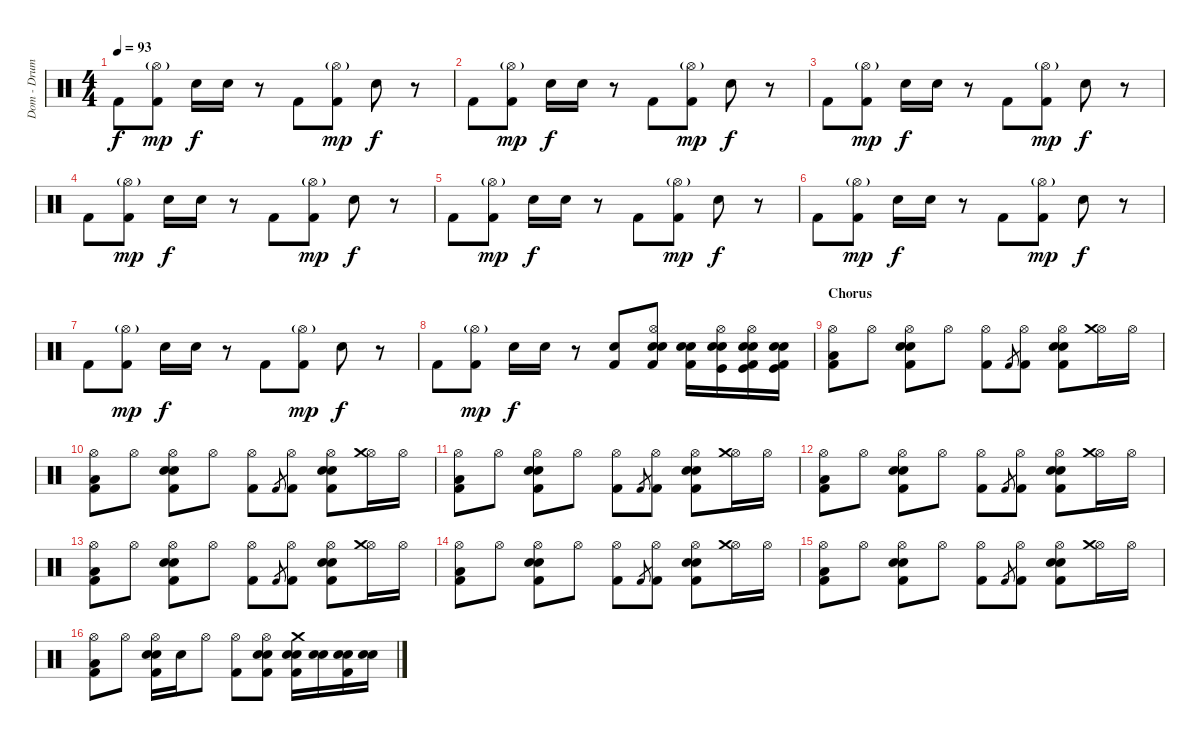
\track ("Dom - Drums" "Dom - Drum") {instrument percussion}
\staff {score}
\articulation defaults
\ts (4 4)
\tempo 93
\clef neutral
\ks c "Kick (hit) 2".8{dy f}
("Hi-Hat (open)"{g} "Kick (hit) 2").8{dy mp} "Electric Snare (hit)".16{dy f} "Electric Snare (hit)".16 r.8 "Kick (hit) 2".8 ("Hi-Hat (open)"{g} "Kick (hit) 2").8{dy mp} "Electric Snare (hit)".8{dy f} r.8 |
"Kick (hit) 2".8 ("Hi-Hat (open)"{g} "Kick (hit) 2").8{dy mp} "Electric Snare (hit)".16{dy f} "Electric Snare (hit)".16 r.8 "Kick (hit) 2".8 ("Hi-Hat (open)"{g} "Kick (hit) 2").8{dy mp} "Electric Snare (hit)".8{dy f} r.8 |
"Kick (hit) 2".8 ("Hi-Hat (open)"{g} "Kick (hit) 2").8{dy mp} "Electric Snare (hit)".16{dy f} "Electric Snare (hit)".16 r.8 "Kick (hit) 2".8 ("Hi-Hat (open)"{g} "Kick (hit) 2").8{dy mp} "Electric Snare (hit)".8{dy f} r.8 |
"Kick (hit) 2".8 ("Hi-Hat (open)"{g} "Kick (hit) 2").8{dy mp} "Electric Snare (hit)".16{dy f} "Electric Snare (hit)".16 r.8 "Kick (hit) 2".8 ("Hi-Hat (open)"{g} "Kick (hit) 2").8{dy mp} "Electric Snare (hit)".8{dy f} r.8 |
"Kick (hit) 2".8 ("Hi-Hat (open)"{g} "Kick (hit) 2").8{dy mp} "Electric Snare (hit)".16{dy f} "Electric Snare (hit)".16 r.8 "Kick (hit) 2".8 ("Hi-Hat (open)"{g} "Kick (hit) 2").8{dy mp} "Electric Snare (hit)".8{dy f} r.8 |
"Kick (hit) 2".8 ("Hi-Hat (open)"{g} "Kick (hit) 2").8{dy mp} "Electric Snare (hit)".16{dy f} "Electric Snare (hit)".16 r.8 "Kick (hit) 2".8 ("Hi-Hat (open)"{g} "Kick (hit) 2").8{dy mp} "Electric Snare (hit)".8{dy f} r.8 |
"Kick (hit) 2".8 ("Hi-Hat (open)"{g} "Kick (hit) 2").8{dy mp} "Electric Snare (hit)".16{dy f} "Electric Snare (hit)".16 r.8 "Kick (hit) 2".8 ("Hi-Hat (open)"{g} "Kick (hit) 2").8{dy mp} "Electric Snare (hit)".8{dy f} r.8 |
"Kick (hit) 2".8 ("Hi-Hat (open)"{g} "Kick (hit) 2").8{dy mp} "Electric Snare (hit)".16{dy f} "Electric Snare (hit)".16 r.8 ("Electric Snare (hit)" "Kick (hit) 2").8 ("Hi-Hat (open)" "Snare (hit) 2" "Electric Snare (hit)" "Kick (hit) 2").8 ("Snare (hit) 2" "Electric Snare (hit)" "Kick (hit) 2").16 ("Hi-Hat (open)" "Snare (hit) 2" "Electric Snare (hit)" "Kick (hit)").16 ("Hi-Hat (open)" "Snare (hit) 2" "Electric Snare (hit)" "Kick (hit)" "Kick (hit) 2").16 ("Snare (hit) 2" "Electric Snare (hit)" "Kick (hit)" "Kick (hit) 2").16 |
\section ("" "Chorus")
("Hi-Hat (open)" "Low Tom (hit)" "Kick (hit) 2").8 "Hi-Hat (open)".8 ("Hi-Hat (open)" "Snare (hit) 2" "Electric Snare (hit)" "Kick (hit) 2").8 "Hi-Hat (open)".8 ("Hi-Hat (open)" "Kick (hit) 2").8 "Kick (hit) 2".8{gr} ("Hi-Hat (open)" "Kick (hit) 2").8 ("Hi-Hat (open)" "Snare (hit) 2" "Electric Snare (hit)" "Kick (hit) 2").8 ("Hi-Hat (open)" "Crash medium (hit)").16 "Hi-Hat (open)".16 |
("Hi-Hat (open)" "Low Tom (hit)" "Kick (hit) 2").8 "Hi-Hat (open)".8 ("Hi-Hat (open)" "Snare (hit) 2" "Electric Snare (hit)" "Kick (hit) 2").8 "Hi-Hat (open)".8 ("Hi-Hat (open)" "Kick (hit) 2").8 "Kick (hit) 2".8{gr} ("Hi-Hat (open)" "Kick (hit) 2").8 ("Hi-Hat (open)" "Snare (hit) 2" "Electric Snare (hit)" "Kick (hit) 2").8 ("Hi-Hat (open)" "Crash medium (hit)").16 "Hi-Hat (open)".16 |
("Hi-Hat (open)" "Low Tom (hit)" "Kick (hit) 2").8 "Hi-Hat (open)".8 ("Hi-Hat (open)" "Snare (hit) 2" "Electric Snare (hit)" "Kick (hit) 2").8 "Hi-Hat (open)".8 ("Hi-Hat (open)" "Kick (hit) 2").8 "Kick (hit) 2".8{gr} ("Hi-Hat (open)" "Kick (hit) 2").8 ("Hi-Hat (open)" "Snare (hit) 2" "Electric Snare (hit)" "Kick (hit) 2").8 ("Hi-Hat (open)" "Crash medium (hit)").16 "Hi-Hat (open)".16 |
("Hi-Hat (open)" "Low Tom (hit)" "Kick (hit) 2").8 "Hi-Hat (open)".8 ("Hi-Hat (open)" "Snare (hit) 2" "Electric Snare (hit)" "Kick (hit) 2").8 "Hi-Hat (open)".8 ("Hi-Hat (open)" "Kick (hit) 2").8 "Kick (hit) 2".8{gr} ("Hi-Hat (open)" "Kick (hit) 2").8 ("Hi-Hat (open)" "Snare (hit) 2" "Electric Snare (hit)" "Kick (hit) 2").8 ("Hi-Hat (open)" "Crash medium (hit)").16 "Hi-Hat (open)".16 |
("Hi-Hat (open)" "Low Tom (hit)" "Kick (hit) 2").8 "Hi-Hat (open)".8 ("Hi-Hat (open)" "Snare (hit) 2" "Electric Snare (hit)" "Kick (hit) 2").8 "Hi-Hat (open)".8 ("Hi-Hat (open)" "Kick (hit) 2").8 "Kick (hit) 2".8{gr} ("Hi-Hat (open)" "Kick (hit) 2").8 ("Hi-Hat (open)" "Snare (hit) 2" "Electric Snare (hit)" "Kick (hit) 2").8 ("Hi-Hat (open)" "Crash medium (hit)").16 "Hi-Hat (open)".16 |
("Hi-Hat (open)" "Low Tom (hit)" "Kick (hit) 2").8 "Hi-Hat (open)".8 ("Hi-Hat (open)" "Snare (hit) 2" "Electric Snare (hit)" "Kick (hit) 2").8 "Hi-Hat (open)".8 ("Hi-Hat (open)" "Kick (hit) 2").8 "Kick (hit) 2".8{gr} ("Hi-Hat (open)" "Kick (hit) 2").8 ("Hi-Hat (open)" "Snare (hit) 2" "Electric Snare (hit)" "Kick (hit) 2").8 ("Hi-Hat (open)" "Crash medium (hit)").16 "Hi-Hat (open)".16 |
("Hi-Hat (open)" "Low Tom (hit)" "Kick (hit) 2").8 "Hi-Hat (open)".8 ("Hi-Hat (open)" "Snare (hit) 2" "Electric Snare (hit)" "Kick (hit) 2").8 "Hi-Hat (open)".8 ("Hi-Hat (open)" "Kick (hit) 2").8 "Kick (hit) 2".8{gr} ("Hi-Hat (open)" "Kick (hit) 2").8 ("Hi-Hat (open)" "Snare (hit) 2" "Electric Snare (hit)" "Kick (hit) 2").8 ("Hi-Hat (open)" "Crash medium (hit)").16 "Hi-Hat (open)".16 |
("Hi-Hat (open)" "Low Tom (hit)" "Kick (hit) 2").8 "Hi-Hat (open)".8 ("Hi-Hat (open)" "Snare (hit) 2" "Electric Snare (hit)" "Kick (hit) 2").16 "Electric Snare (hit)".16 "Hi-Hat (open)".8 ("Hi-Hat (open)" "Kick (hit) 2").8 ("Hi-Hat (open)" "Snare (hit) 2" "Electric Snare (hit)" "Kick (hit) 2").8 ("Crash medium (hit)" "Snare (hit) 2" "Electric Snare (hit)" "Kick (hit) 2").16 ("Snare (hit) 2" "Electric Snare (hit)").16 ("Snare (hit) 2" "Electric Snare (hit)" "Kick (hit) 2").16 ("Snare (hit) 2" "Electric Snare (hit)").16
